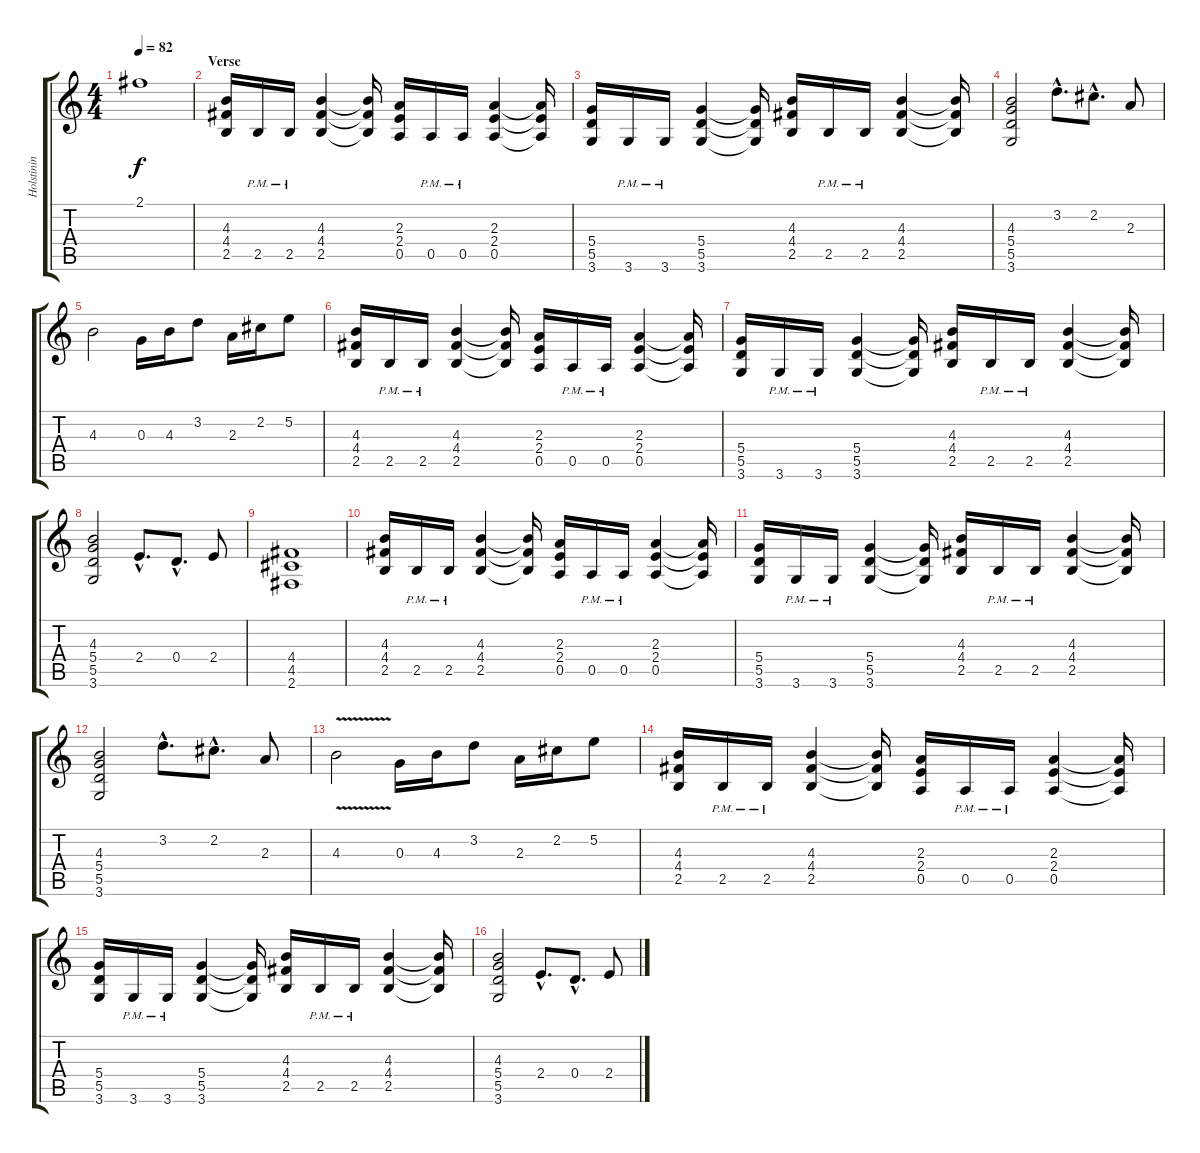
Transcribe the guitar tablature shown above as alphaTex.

\track ("Holstinin" "Holstinin") {instrument distortionguitar}
\staff {score tabs}
\tuning (E4 B3 G3 D3 A2 E2) {hide}
\ts (4 4)
\tempo 82
\clef g2
\ks c
2.1.1{dy f} |
\section ("" "Verse")
(4.3 4.4 2.5).16 2.5{pm}.16 2.5{pm}.16 (4.3 4.4 2.5).4 (4.3{t} 4.4{t} 2.5{t}).16 (2.3 2.4 0.5).16 0.5{pm}.16 0.5{pm}.16 (2.3 2.4 0.5).4 (2.3{t} 2.4{t} 0.5{t}).16 |
(5.4 5.5 3.6).16 3.6{pm}.16 3.6{pm}.16 (5.4 5.5 3.6).4 (5.4{t} 5.5{t} 3.6{t}).16 (4.3 4.4 2.5).16 2.5{pm}.16 2.5{pm}.16 (4.3 4.4 2.5).4 (4.3{t} 4.4{t} 2.5{t}).16 |
(4.3 5.4 5.5 3.6).2 3.2{hac}.8{d} 2.2{hac}.8{d} 2.3.8 |
4.3.2 0.3.16 4.3.16 3.2.8 2.3.16 2.2.16 5.2.8 |
(4.3 4.4 2.5).16 2.5{pm}.16 2.5{pm}.16 (4.3 4.4 2.5).4 (4.3{t} 4.4{t} 2.5{t}).16 (2.3 2.4 0.5).16 0.5{pm}.16 0.5{pm}.16 (2.3 2.4 0.5).4 (2.3{t} 2.4{t} 0.5{t}).16 |
(5.4 5.5 3.6).16 3.6{pm}.16 3.6{pm}.16 (5.4 5.5 3.6).4 (5.4{t} 5.5{t} 3.6{t}).16 (4.3 4.4 2.5).16 2.5{pm}.16 2.5{pm}.16 (4.3 4.4 2.5).4 (4.3{t} 4.4{t} 2.5{t}).16 |
(4.3 5.4 5.5 3.6).2 2.4{hac}.8{d} 0.4{hac}.8{d} 2.4.8 |
(4.4 4.5 2.6).1 |
(4.3 4.4 2.5).16 2.5{pm}.16 2.5{pm}.16 (4.3 4.4 2.5).4 (4.3{t} 4.4{t} 2.5{t}).16 (2.3 2.4 0.5).16 0.5{pm}.16 0.5{pm}.16 (2.3 2.4 0.5).4 (2.3{t} 2.4{t} 0.5{t}).16 |
(5.4 5.5 3.6).16 3.6{pm}.16 3.6{pm}.16 (5.4 5.5 3.6).4 (5.4{t} 5.5{t} 3.6{t}).16 (4.3 4.4 2.5).16 2.5{pm}.16 2.5{pm}.16 (4.3 4.4 2.5).4 (4.3{t} 4.4{t} 2.5{t}).16 |
(4.3 5.4 5.5 3.6).2 3.2{hac}.8{d} 2.2{hac}.8{d} 2.3.8 |
4.3{v}.2 0.3.16 4.3.16 3.2.8 2.3.16 2.2.16 5.2.8 |
(4.3 4.4 2.5).16 2.5{pm}.16 2.5{pm}.16 (4.3 4.4 2.5).4 (4.3{t} 4.4{t} 2.5{t}).16 (2.3 2.4 0.5).16 0.5{pm}.16 0.5{pm}.16 (2.3 2.4 0.5).4 (2.3{t} 2.4{t} 0.5{t}).16 |
(5.4 5.5 3.6).16 3.6{pm}.16 3.6{pm}.16 (5.4 5.5 3.6).4 (5.4{t} 5.5{t} 3.6{t}).16 (4.3 4.4 2.5).16 2.5{pm}.16 2.5{pm}.16 (4.3 4.4 2.5).4 (4.3{t} 4.4{t} 2.5{t}).16 |
(4.3 5.4 5.5 3.6).2 2.4{hac}.8{d} 0.4{hac}.8{d} 2.4.8
